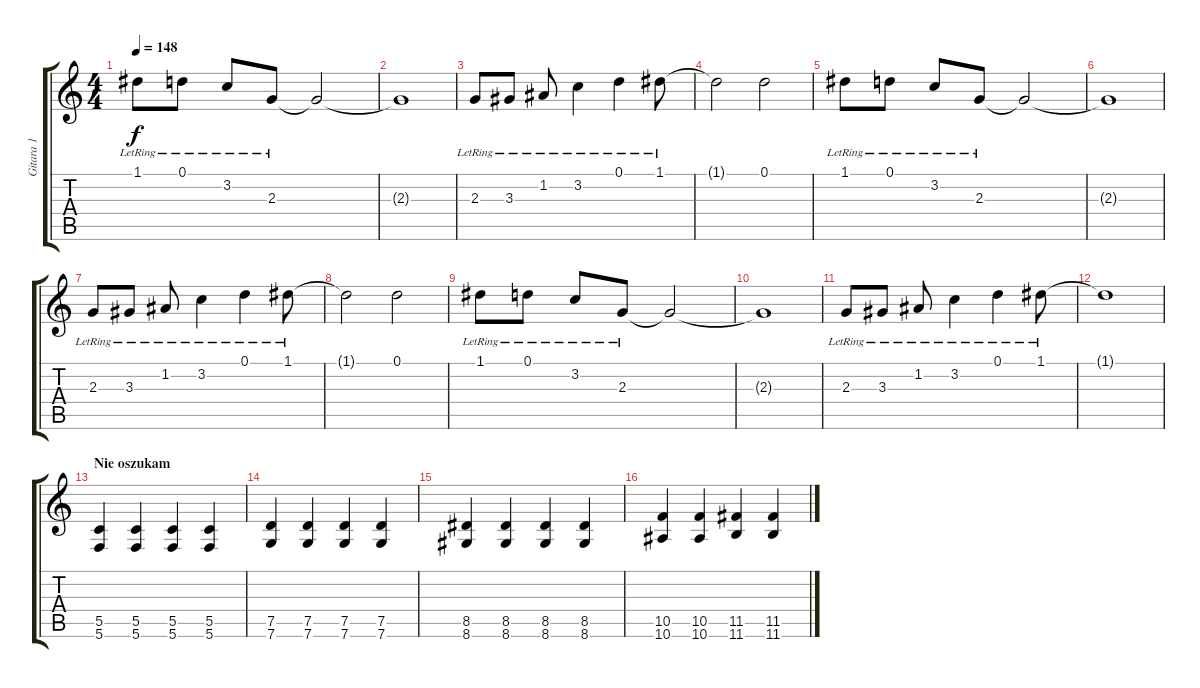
\track ("Gitara 1" "Gitara 1") {instrument distortionguitar}
\staff {score tabs}
\tuning (D4 A3 F3 C3 G2 C2) {hide}
\ts (4 4)
\tempo 148
\clef g2
\ks c
1.1{lr}.8{dy f volume 10 instrument electricguitarclean} 0.1{lr}.8 3.2{lr}.8 2.3{lr}.8 2.3{t}.2 |
2.3{t}.1 |
2.3{lr}.8 3.3{lr}.8 1.2{lr}.8 3.2{lr}.4 0.1{lr}.4 1.1{lr}.8 |
1.1{t}.2 0.1.2 |
1.1{lr}.8{volume 10 instrument electricguitarclean} 0.1{lr}.8 3.2{lr}.8 2.3{lr}.8 2.3{t}.2 |
2.3{t}.1 |
2.3{lr}.8 3.3{lr}.8 1.2{lr}.8 3.2{lr}.4 0.1{lr}.4 1.1{lr}.8 |
1.1{t}.2 0.1.2 |
1.1{lr}.8{volume 10 instrument electricguitarclean} 0.1{lr}.8 3.2{lr}.8 2.3{lr}.8 2.3{t}.2 |
2.3{t}.1 |
2.3{lr}.8 3.3{lr}.8 1.2{lr}.8 3.2{lr}.4 0.1{lr}.4 1.1{lr}.8 |
1.1{t}.1 |
\section ("" "Nie oszukam")
(5.5 5.6).4{volume 16 balance 14 instrument distortionguitar} (5.5 5.6).4 (5.5 5.6).4 (5.5 5.6).4 |
(7.5 7.6).4 (7.5 7.6).4 (7.5 7.6).4 (7.5 7.6).4 |
(8.5 8.6).4 (8.5 8.6).4 (8.5 8.6).4 (8.5 8.6).4 |
(10.5 10.6).4 (10.5 10.6).4 (11.5 11.6).4 (11.5 11.6).4
